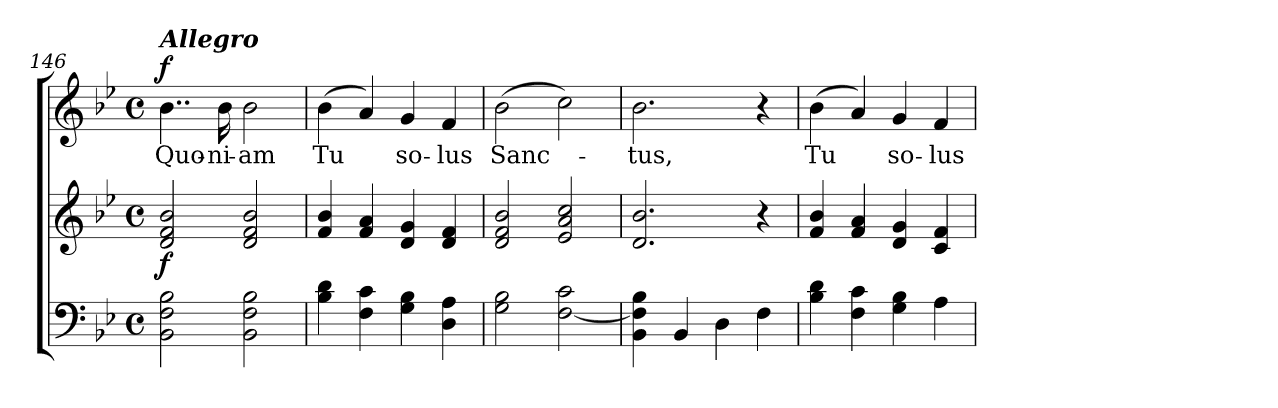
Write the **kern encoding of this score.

**kern	**kern	**dynam	**kern	**text	**dynam
*part2	*part2	*part2	*part1	*part1	*part1
*staff3	*staff2	*staff2/3	*staff1	*staff1	*staff1
*clefF4	*clefG2	*	*clefG2	*	*
*k[b-e-]	*k[b-e-]	*	*k[b-e-]	*	*
*B-:	*B-:	*	*B-:	*	*
*M4/4	*M4/4	*	*M4/4	*	*
*met(c)	*met(c)	*	*met(c)	*	*
=146	=146	=146	=146	=146	=146
!	!	!	!LO:TX:a:Bi:t=Allegro	!	!
!	!	!LO:DY:b	!	!LO:LY:b	!LO:DY:b
2BB-\ 2F\ 2B-\	2d/ 2f/ 2b-/	f	4..b-\	Quo-	f
!	!	!	!	!LO:LY:b	!
.	.	.	16b-\	-ni-	.
!	!	!	!	!LO:LY:b	!
2BB-\ 2F\ 2B-\	2d/ 2f/ 2b-/	.	2b-\	-am	.
=147	=147	=147	=147	=147	=147
!	!	!	!	!LO:LY:b	!
4B-\ 4d\	4f/ 4b-/	.	(>4b-\	Tu	.
4F\ 4c\	4f/ 4a/	.	4a/)	.	.
!	!	!	!	!LO:LY:b	!
4G\ 4B-\	4d/ 4g/	.	4g/	so-	.
!	!	!	!	!LO:LY:b	!
4D\ 4A\	4d/ 4f/	.	4f/	-lus	.
=148	=148	=148	=148	=148	=148
!	!	!	!	!LO:LY:b	!
2G\ 2B-\	2d/ 2f/ 2b-/	.	(>2b-\	Sanc-	.
[2F\ 2c\	2e-/ 2a/ 2cc/	.	2cc\)	.	.
=149	=149	=149	=149	=149	=149
!	!	!	!	!LO:LY:b	!
4BB-\ 4F\] 4B-\	2.d/ 2.b-/	.	2.b-\	-tus,	.
4BB-/	.	.	.	.	.
4D\	.	.	.	.	.
4F\	4r	.	4r	.	.
!!LO:PB:g=z
=150	=150	=150	=150	=150	=150
!	!	!	!	!LO:LY:b	!
4B-\ 4d\	4f/ 4b-/	.	(>4b-\	Tu	.
4F\ 4c\	4f/ 4a/	.	4a/)	.	.
!	!	!	!	!LO:LY:b	!
4G\ 4B-\	4d/ 4g/	.	4g/	so-	.
!	!	!	!	!LO:LY:b	!
4A\	4c/ 4f/	.	4f/	-lus	.
=	=	=	=	=	=
*-	*-	*-	*-	*-	*-
